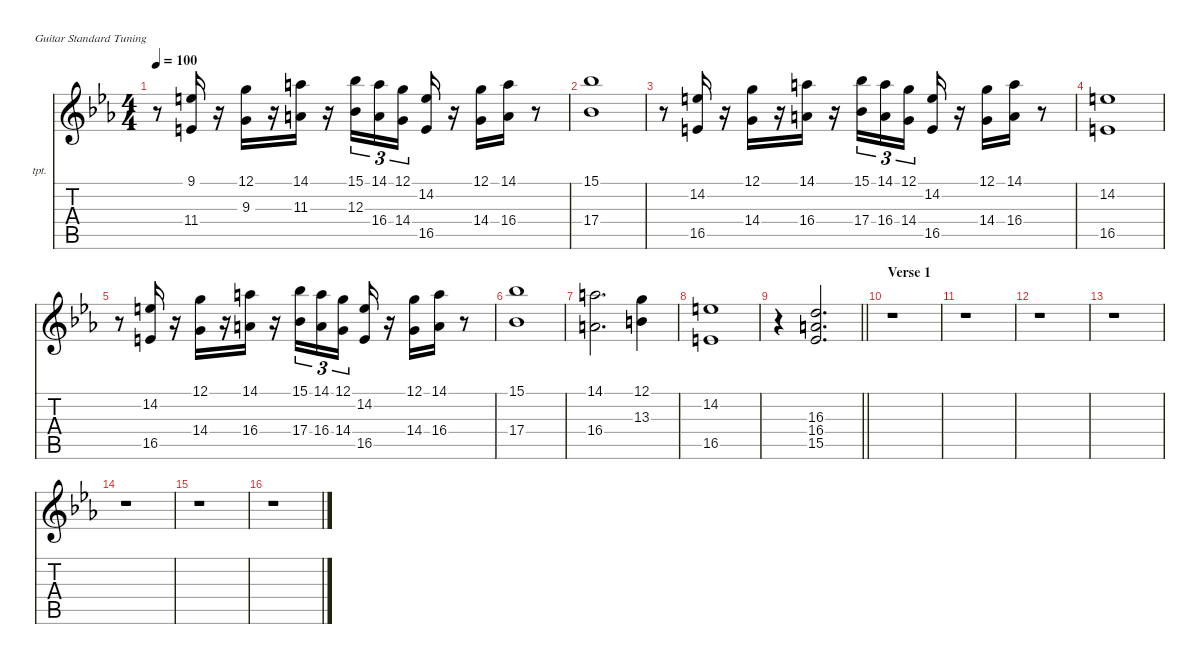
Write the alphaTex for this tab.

\defaultSystemsLayout 4
\hideDynamics
\bracketExtendMode nobrackets
\firstSystemTrackNameOrientation horizontal
\otherSystemsTrackNameOrientation horizontal
\track ("Brass" "tpt.") {instrument brasssection}
\staff {score tabs}
\tuning (E4 B3 G3 D3 A2 E2)
\displaytranspose 3
\ts (4 4)
\beaming (8 2 2 2 2)
\tempo 100
\clef g2
\ks eb
r.8{dy f instrument brasssection} (9.1{acc forcenatural} 11.4{acc forcenatural}).16 r.16 (12.1{acc forcenatural} 9.3{acc forcenatural}).16 r.16 (14.1{acc forcenatural} 11.3{acc forcenatural}).16 r.16 (15.1{acc b} 12.3{acc b}).16{tu (3 2)} (14.1{acc forcenatural} 16.4{acc forcenatural}).16{tu (3 2)} (12.1{acc forcenatural} 14.4{acc forcenatural}).16{tu (3 2)} (14.2{acc forcenatural} 16.5{acc forcenatural}).16 r.16 (12.1{acc forcenatural} 14.4{acc forcenatural}).16 (14.1{acc forcenatural} 16.4{acc forcenatural}).16 r.8 |
(15.1{acc b} 17.4{acc b}).1 |
r.8 (14.2{acc forcenatural} 16.5{acc forcenatural}).16 r.16 (12.1{acc forcenatural} 14.4{acc forcenatural}).16 r.16 (14.1{acc forcenatural} 16.4{acc forcenatural}).16 r.16 (15.1{acc b} 17.4{acc b}).16{tu (3 2)} (14.1{acc forcenatural} 16.4{acc forcenatural}).16{tu (3 2)} (12.1{acc forcenatural} 14.4{acc forcenatural}).16{tu (3 2)} (14.2{acc forcenatural} 16.5{acc forcenatural}).16 r.16 (12.1{acc forcenatural} 14.4{acc forcenatural}).16 (14.1{acc forcenatural} 16.4{acc forcenatural}).16 r.8 |
(14.2{acc forcenatural} 16.5{acc forcenatural}).1 |
r.8 (14.2{acc forcenatural} 16.5{acc forcenatural}).16 r.16 (12.1{acc forcenatural} 14.4{acc forcenatural}).16 r.16 (14.1{acc forcenatural} 16.4{acc forcenatural}).16 r.16 (15.1{acc b} 17.4{acc b}).16{tu (3 2)} (14.1{acc forcenatural} 16.4{acc forcenatural}).16{tu (3 2)} (12.1{acc forcenatural} 14.4{acc forcenatural}).16{tu (3 2)} (14.2{acc forcenatural} 16.5{acc forcenatural}).16 r.16 (12.1{acc forcenatural} 14.4{acc forcenatural}).16 (14.1{acc forcenatural} 16.4{acc forcenatural}).16 r.8 |
(15.1{acc b} 17.4{acc b}).1 |
(14.1{acc forcenatural} 16.4{acc forcenatural}).2{d} (12.1{acc forcenatural} 13.3{acc forcenatural}).4 |
(14.2{acc forcenatural} 16.5{acc forcenatural}).1 |
\barLineRight lightlight
r.4 (16.3{acc forcenatural} 16.4{acc forcenatural} 15.5{acc b}).2{d} |
\section ("" "Verse 1")
r.1 |
r.1 |
r.1 |
r.1 |
r.1 |
r.1 |
r.1
